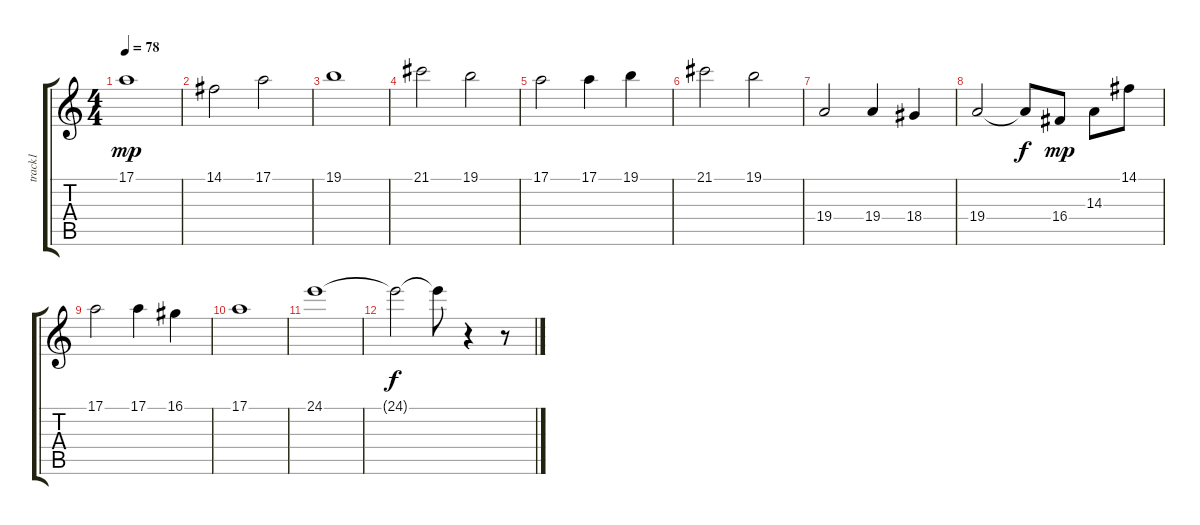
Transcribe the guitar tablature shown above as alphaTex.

\track ("track1" "track1") {instrument stringensemble1}
\staff {score tabs}
\tuning (E4 B3 G3 D3 A2 E2) {hide}
\ts (4 4)
\tempo 78
\clef g2
\ks c
17.1.1{dy mp} |
14.1.2 17.1.2 |
19.1.1 |
21.1.2 19.1.2 |
17.1.2 17.1.4 19.1.4 |
21.1.2 19.1.2 |
19.4.2 19.4.4 18.4.4 |
19.4.2 19.4{t}.8{dy f} 16.4.8{dy mp} 14.3.8 14.1.8 |
17.1.2 17.1.4 16.1.4 |
17.1.1 |
24.1.1 |
24.1{t}.2{dy f} 24.1{t}.8 r.4 r.8
